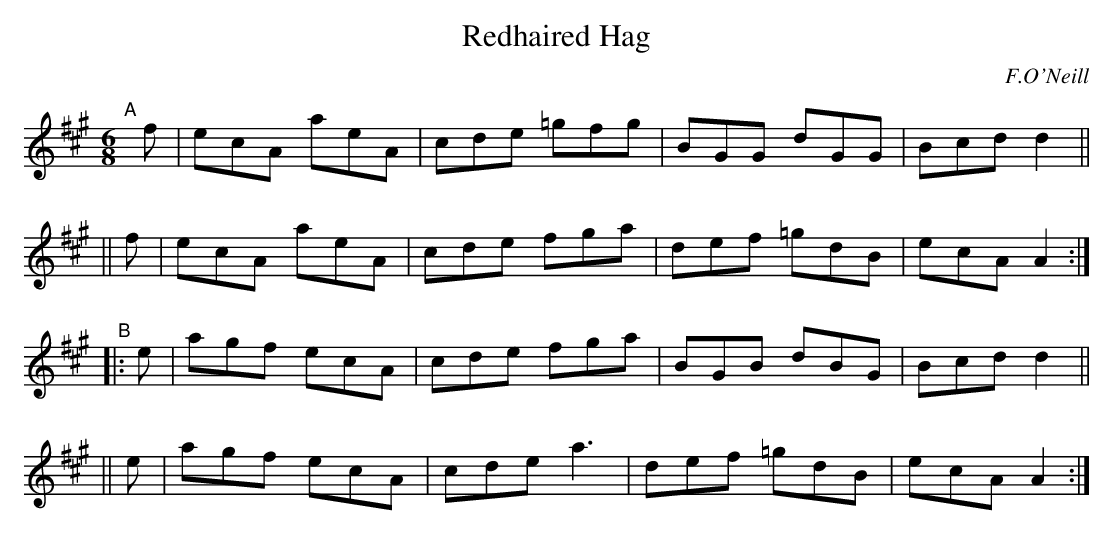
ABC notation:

X:1
T: Redhaired Hag
O: F.O'Neill
M: 6/8
L: 1/8
K: A
"^A"\
[|]f | ecA aeA | cde =gfg | BGG  dGG | Bcd d2 ||
|| f | ecA aeA | cde  fga | def =gdB | ecA A2 :|
"^B"\
|: e | agf ecA | cde fga | BGB  dBG | Bcd d2 ||
|| e | agf ecA | cde a3  | def =gdB | ecA A2 :|
